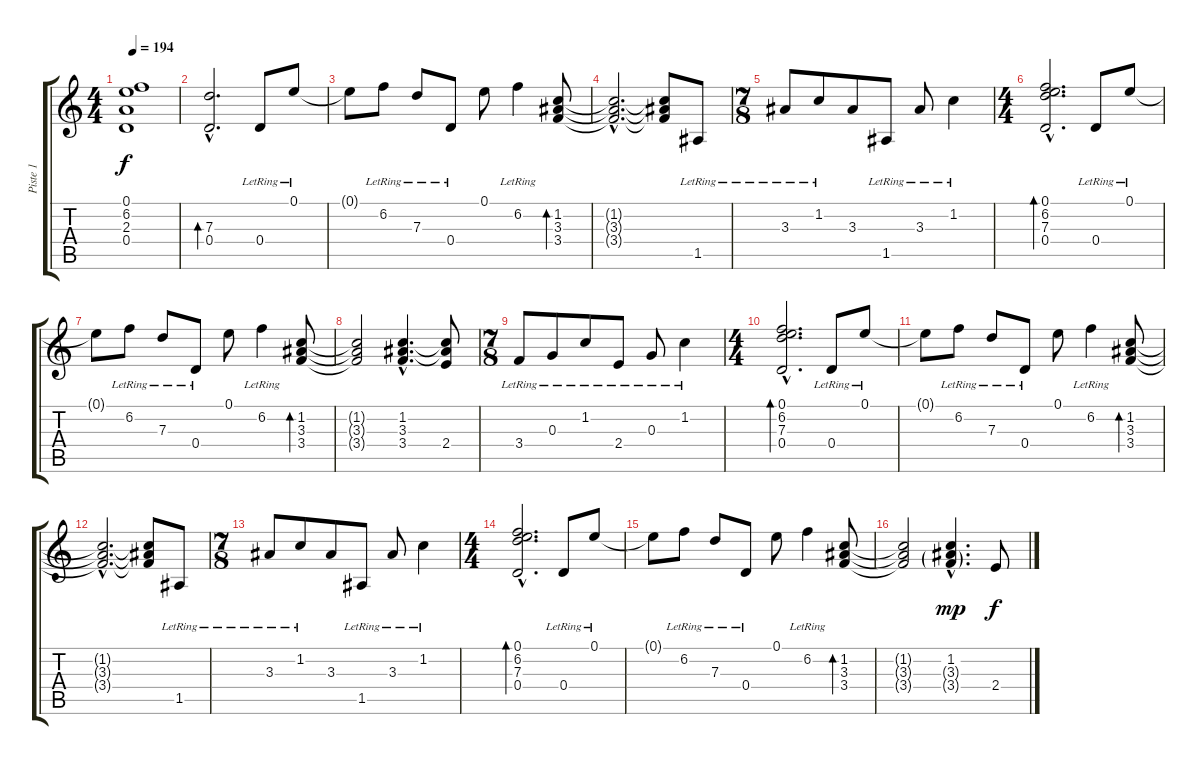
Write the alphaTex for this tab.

\track ("Piste 1" "Piste 1") {instrument electricguitarclean}
\staff {score tabs}
\tuning (E4 B3 G3 D3 A2 E2) {hide}
\ts (4 4)
\tempo 194
\clef g2
\ks c
(0.1{t} 6.2{t} 2.3{t} 0.4{t}).1{dy f} |
(7.3{hac} 0.4{hac}).2{d bd 240} 0.4{lr}.8 0.1{lr}.8 |
0.1{t}.8 6.2{lr}.8 7.3{lr}.8 0.4{lr}.8 0.1.8 6.2{lr}.4 (1.2 3.3 3.4).8{bd 240} |
(1.2{hac t} 3.3{hac t} 3.4{hac t}).2{d} (1.2{t} 3.3{t} 3.4{t}).8 1.5{lr}.8 |
\ts (7 8)
3.3{lr}.8 1.2{lr}.8 3.3.8 1.5{lr}.8 3.3{lr}.8 1.2{lr}.4 |
\ts (4 4)
(0.1{hac} 6.2{hac} 7.3{hac} 0.4{hac}).2{d bd 240} 0.4{lr}.8 0.1{lr}.8 |
0.1{t}.8 6.2{lr}.8 7.3{lr}.8 0.4{lr}.8 0.1.8 6.2{lr}.4 (1.2 3.3 3.4).8{bd 240} |
(1.2{t} 3.3{t} 3.4{t}).2 (1.2{hac} 3.3{hac} 3.4{hac}).4{d} (1.2{t} 3.3{t} 2.4).8 |
\ts (7 8)
3.4{lr}.8 0.3{lr}.8 1.2{lr}.8 2.4{lr}.8 0.3{lr}.8 1.2{lr}.4 |
\ts (4 4)
(0.1{hac} 6.2{hac} 7.3{hac} 0.4{hac}).2{d bd 240} 0.4{lr}.8 0.1{lr}.8 |
0.1{t}.8 6.2{lr}.8 7.3{lr}.8 0.4{lr}.8 0.1.8 6.2{lr}.4 (1.2 3.3 3.4).8{bd 240} |
(1.2{hac t} 3.3{hac t} 3.4{hac t}).2{d} (1.2{t} 3.3{t} 3.4{t}).8 1.5{lr}.8 |
\ts (7 8)
3.3{lr}.8 1.2{lr}.8 3.3.8 1.5{lr}.8 3.3{lr}.8 1.2{lr}.4 |
\ts (4 4)
(0.1{hac} 6.2{hac} 7.3{hac} 0.4{hac}).2{d bd 240} 0.4{lr}.8 0.1{lr}.8 |
0.1{t}.8 6.2{lr}.8 7.3{lr}.8 0.4{lr}.8 0.1.8 6.2{lr}.4 (1.2 3.3 3.4).8{bd 240} |
(1.2{t} 3.3{t} 3.4{t}).2 (1.2{hac} 3.3{g hac} 3.4{g hac}).4{d dy mp} 2.4.8{dy f}
